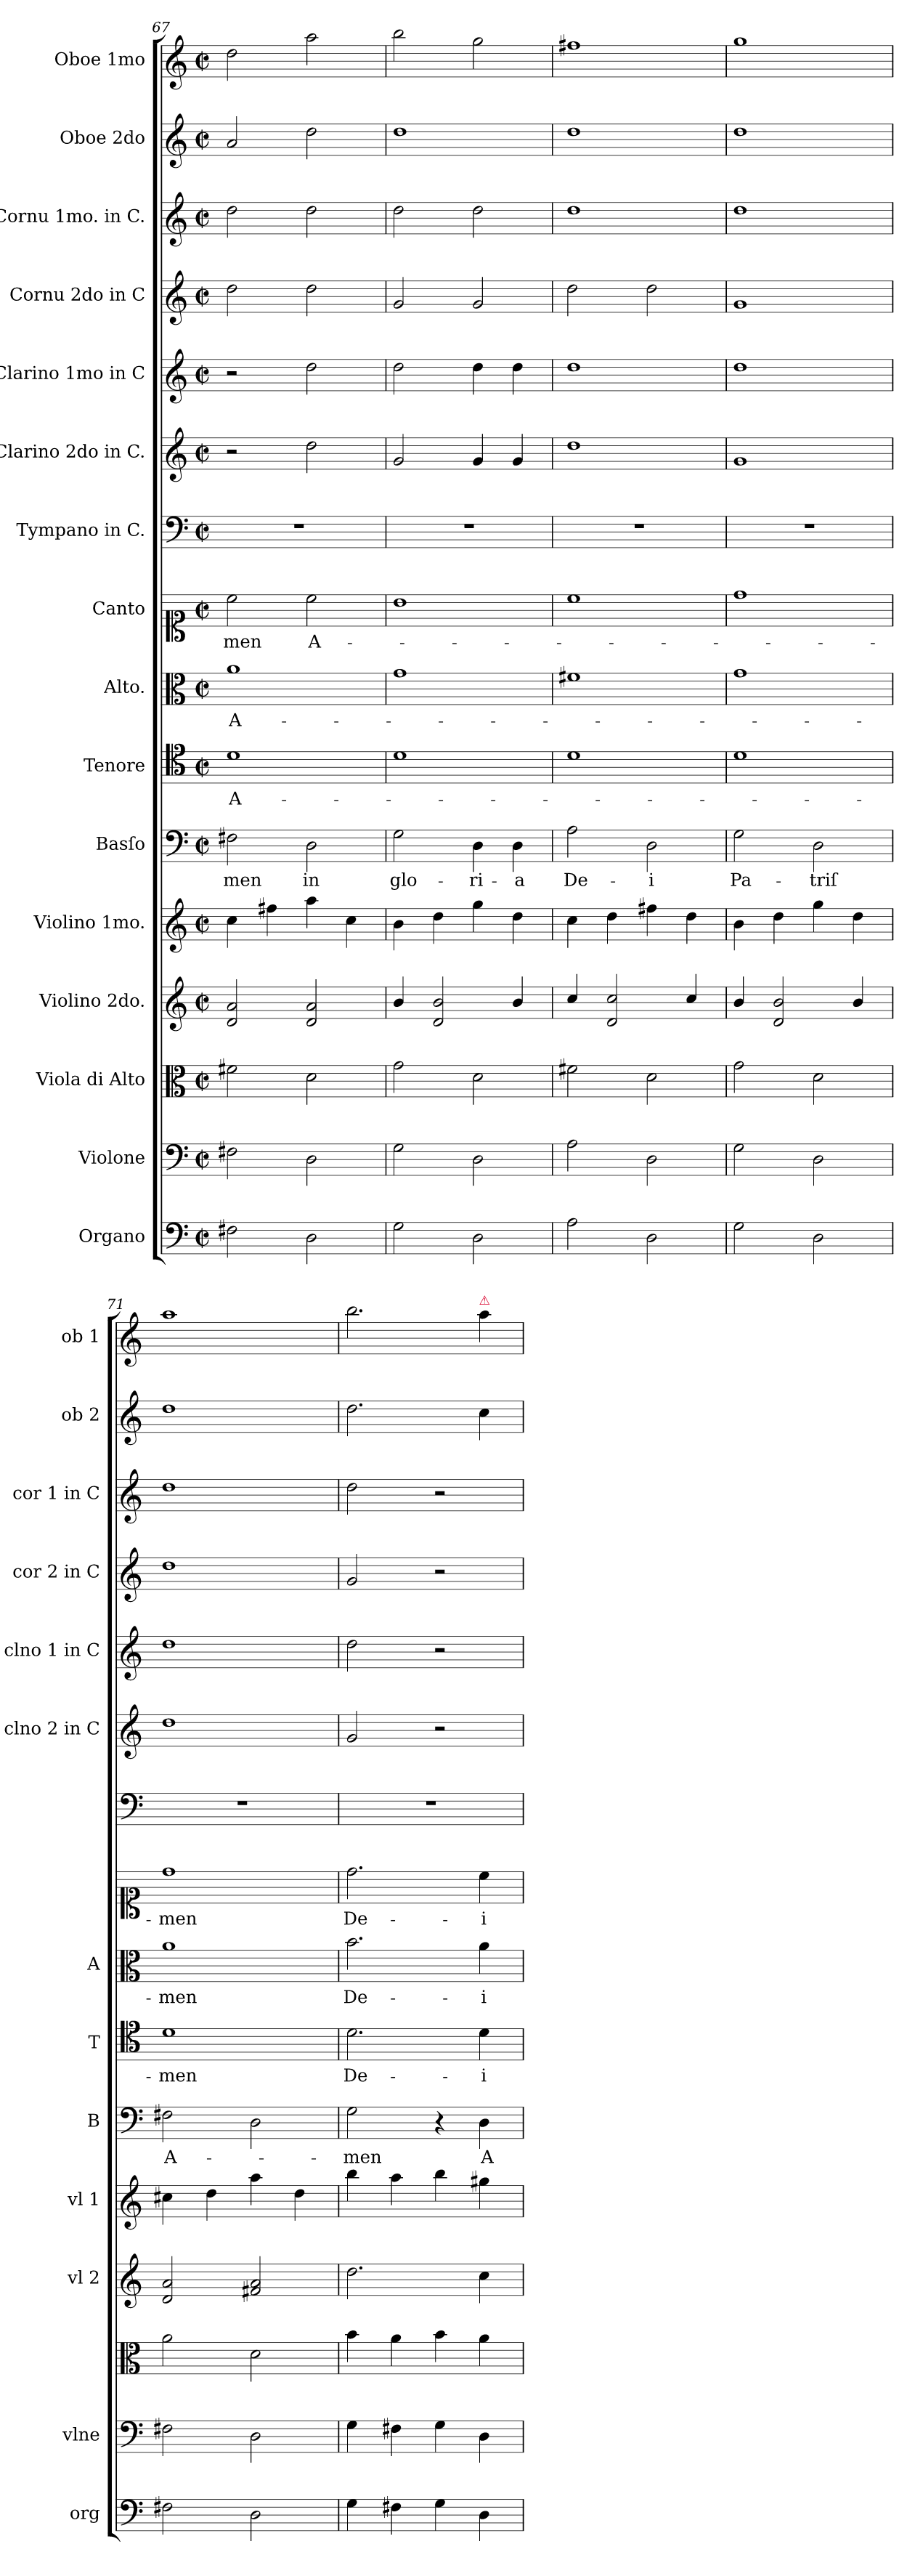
**kern	**kern	**kern	**kern	**kern	**kern	**text	**kern	**text	**kern	**text	**kern	**text	**kern	**kern	**kern	**kern	**kern	**kern	**kern
*part16	*part15	*part14	*part13	*part12	*part11	*part11	*part10	*part10	*part9	*part9	*part8	*part8	*part7	*part6	*part5	*part4	*part3	*part2	*part1
*staff16	*staff15	*staff14	*staff13	*staff12	*staff11	*staff11	*staff10	*staff10	*staff9	*staff9	*staff8	*staff8	*staff7	*staff6	*staff5	*staff4	*staff3	*staff2	*staff1
*I"Organo	*I"Violone	*I"Viola di Alto	*I"Violino 2do.	*I"Violino 1mo.	*I"Basſo	*	*I"Tenore	*	*I"Alto.	*	*I"Canto	*	*I"Tympano in C.	*I"Clarino 2do in C.	*I"Clarino 1mo in C	*I"Cornu 2do in C	*I"Cornu 1mo. in C.	*I"Oboe 2do	*I"Oboe 1mo
*I'org	*I'vlne	*	*I'vl 2	*I'vl 1	*I'B	*	*I'T	*	*I'A	*	*	*	*	*I'clno 2 in C	*I'clno 1 in C	*I'cor 2 in C	*I'cor 1 in C	*I'ob 2	*I'ob 1
*clefF4	*clefF4	*clefC3	*clefG2	*clefG2	*clefF4	*	*clefC4	*	*clefC3	*	*clefC1	*	*clefF4	*clefG2	*clefG2	*clefG2	*clefG2	*clefG2	*clefG2
*k[]	*k[]	*k[]	*k[]	*k[]	*k[]	*	*k[]	*	*k[]	*	*k[]	*	*k[]	*k[]	*k[]	*k[]	*k[]	*k[]	*k[]
*C:	*C:	*C:	*C:	*C:	*C:	*	*C:	*	*C:	*	*C:	*	*C:	*C:	*C:	*C:	*C:	*C:	*C:
*M2/2	*M2/2	*M2/2	*M2/2	*M2/2	*M2/2	*	*M2/2	*	*M2/2	*	*M2/2	*	*M2/2	*M2/2	*M2/2	*M2/2	*M2/2	*M2/2	*M2/2
*met(c|)	*met(c|)	*met(c|)	*met(c|)	*met(c|)	*met(c|)	*	*met(c|)	*	*met(c|)	*	*met(c|)	*	*met(c|)	*met(c|)	*met(c|)	*met(c|)	*met(c|)	*met(c|)	*met(c|)
=67	=67	=67	=67	=67	=67	=67	=67	=67	=67	=67	=67	=67	=67	=67	=67	=67	=67	=67	=67
2F#X\	2F#X\	2f#X\	2d/ 2a/	4cc\	2F#X\	-men	1d	A-	1a	A-	2cc\	-men	1r	2r	2r	2dd\	2dd\	2a/	2dd\
.	.	.	.	4ff#X\	.	.	.	.	.	.	.	.	.	.	.	.	.	.	.
2D\	2D\	2d\	2d/ 2a/	4aa\	2D\	in	.	.	.	.	2cc\	A-	.	2dd\	2dd\	2dd\	2dd\	2dd\	2aa\
.	.	.	.	4cc\	.	.	.	.	.	.	.	.	.	.	.	.	.	.	.
=68	=68	=68	=68	=68	=68	=68	=68	=68	=68	=68	=68	=68	=68	=68	=68	=68	=68	=68	=68
2G\	2G\	2g\	4b/	4b\	2G\	glo-	1d	.	1g	.	1b	.	1r	2g/	2dd\	2g/	2dd\	1dd	2bb\
.	.	.	2d/ 2b/	4dd\	.	.	.	.	.	.	.	.	.	.	.	.	.	.	.
2D\	2D\	2d\	.	4gg\	4D\	-ri-	.	.	.	.	.	.	.	4g/	4dd\	2g/	2dd\	.	2gg\
.	.	.	4b/	4dd\	4D\	-a	.	.	.	.	.	.	.	4g/	4dd\	.	.	.	.
=69	=69	=69	=69	=69	=69	=69	=69	=69	=69	=69	=69	=69	=69	=69	=69	=69	=69	=69	=69
2A\	2A\	2f#X\	4cc/	4cc\	2A\	De-	1d	.	1f#X	.	1cc	.	1r	1dd	1dd	2dd\	1dd	1dd	1ff#X
.	.	.	2d/ 2cc/	4dd\	.	.	.	.	.	.	.	.	.	.	.	.	.	.	.
2D\	2D\	2d\	.	4ff#X\	2D\	-i	.	.	.	.	.	.	.	.	.	2dd\	.	.	.
.	.	.	4cc/	4dd\	.	.	.	.	.	.	.	.	.	.	.	.	.	.	.
=70	=70	=70	=70	=70	=70	=70	=70	=70	=70	=70	=70	=70	=70	=70	=70	=70	=70	=70	=70
2G\	2G\	2g\	4b/	4b\	2G\	Pa-	1d	.	1g	.	1dd	.	1r	1g	1dd	1g	1dd	1dd	1gg
.	.	.	2d/ 2b/	4dd\	.	.	.	.	.	.	.	.	.	.	.	.	.	.	.
2D\	2D\	2d\	.	4gg\	2D\	-triſ	.	.	.	.	.	.	.	.	.	.	.	.	.
.	.	.	4b/	4dd\	.	.	.	.	.	.	.	.	.	.	.	.	.	.	.
=71	=71	=71	=71	=71	=71	=71	=71	=71	=71	=71	=71	=71	=71	=71	=71	=71	=71	=71	=71
2F#X\	2F#X\	2a\	2d/ 2a/	4cc#X\	2F#X\	A-	1d	-men	1a	-men	1dd	-men	1r	1dd	1dd	1dd	1dd	1dd	1aa
.	.	.	.	4dd\	.	.	.	.	.	.	.	.	.	.	.	.	.	.	.
2D\	2D\	2d\	2f#X/ 2a/	4aa\	2D\	.	.	.	.	.	.	.	.	.	.	.	.	.	.
.	.	.	.	4dd\	.	.	.	.	.	.	.	.	.	.	.	.	.	.	.
=72	=72	=72	=72	=72	=72	=72	=72	=72	=72	=72	=72	=72	=72	=72	=72	=72	=72	=72	=72
4G\	4G\	4b\	2.dd\	4bb\	2G\	-men	2.d\	De-	2.b\	De-	2.dd\	De-	1r	2g/	2dd\	2g/	2dd\	2.dd\	2.bb\
4F#X\	4F#X\	4a\	.	4aa\	.	.	.	.	.	.	.	.	.	.	.	.	.	.	.
4G\	4G\	4b\	.	4bb\	4r	.	.	.	.	.	.	.	.	2r	2r	2r	2r	.	.
!	!	!	!	!	!	!	!	!	!	!	!	!	!	!	!	!	!	!	!LO:TX:a:color=crimson:t=⚠
4D\	4D\	4a\	4cc\	4gg#X\	4D\	A-	4d\	-i	4a\	-i	4cc\	-i	.	.	.	.	.	4cc\	4aa\
=	=	=	=	=	=	=	=	=	=	=	=	=	=	=	=	=	=	=	=
*-	*-	*-	*-	*-	*-	*-	*-	*-	*-	*-	*-	*-	*-	*-	*-	*-	*-	*-	*-
